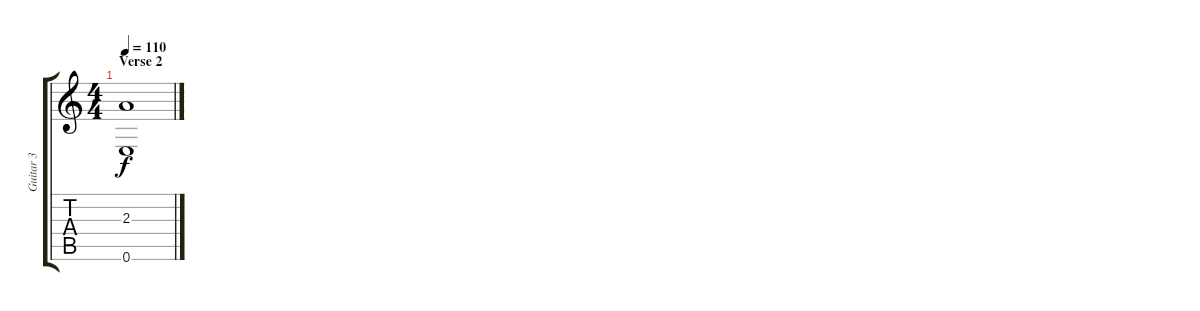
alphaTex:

\track ("Guitar 3" "Guitar 3") {instrument distortionguitar}
\staff {score tabs}
\tuning (E4 B3 G3 D3 A2 E2) {hide}
\ts (4 4)
\section ("" "Verse 2")
\tempo 110
\clef g2
\ks c
(2.3{t} 0.6{t}).1{dy f}
